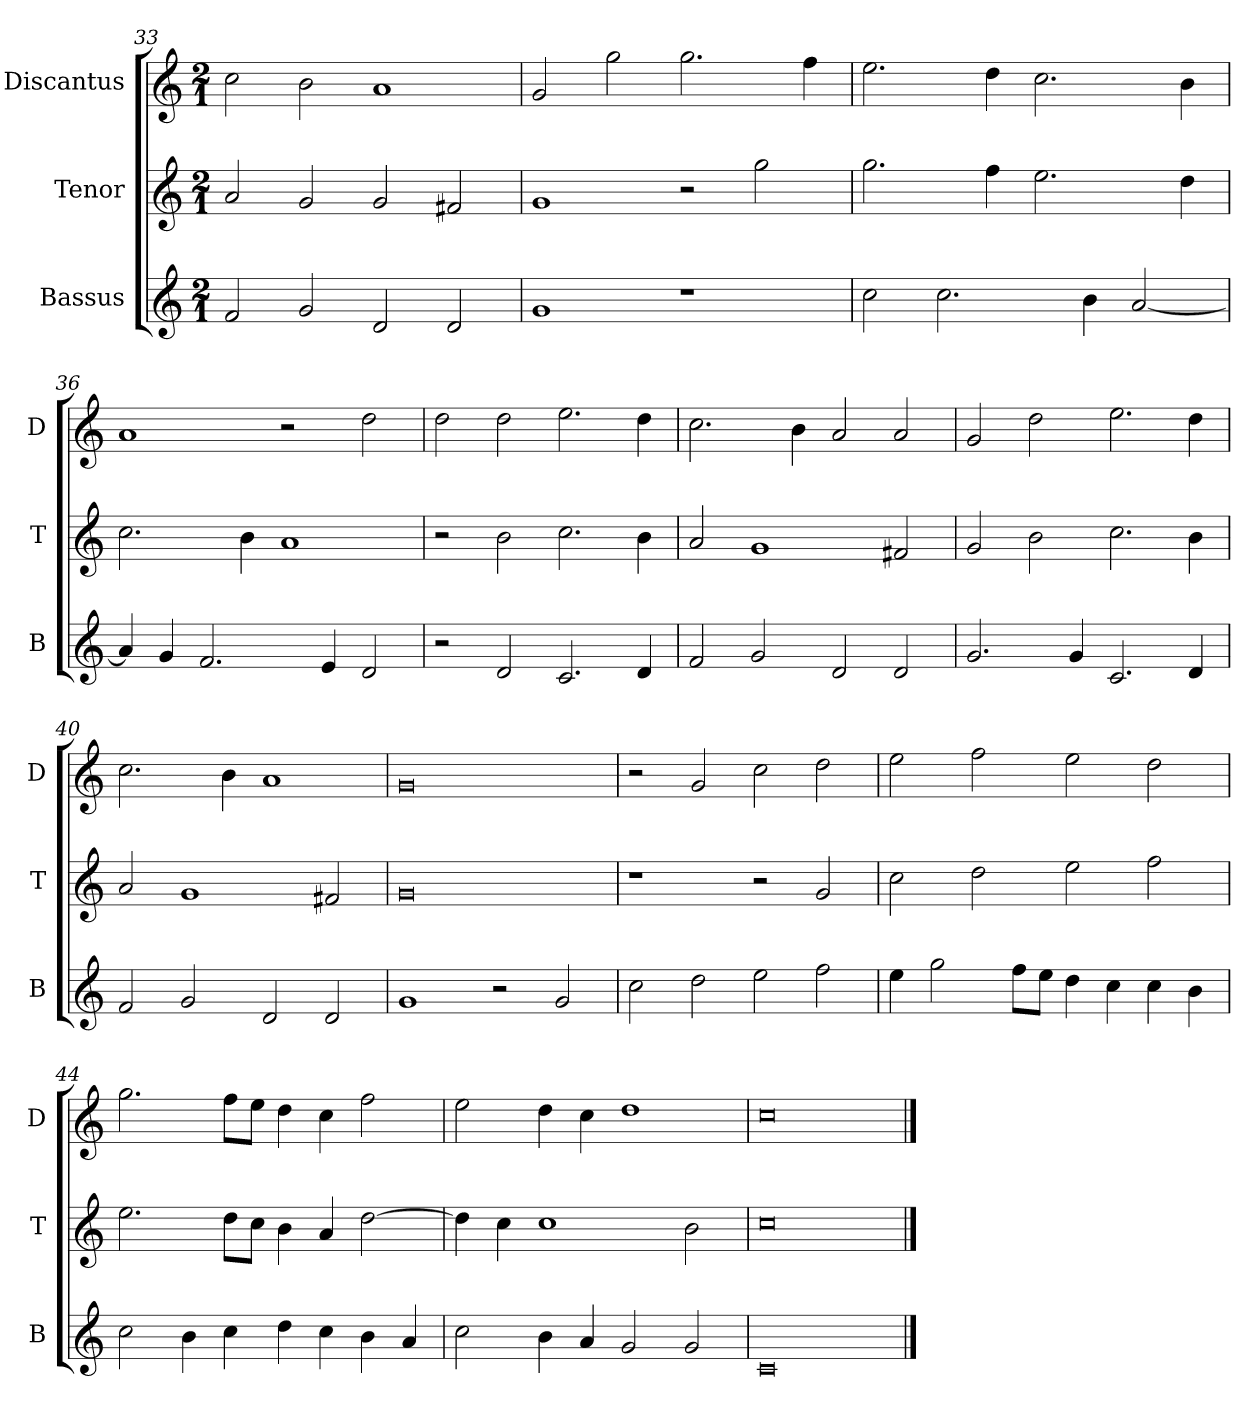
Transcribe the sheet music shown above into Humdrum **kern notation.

**kern	**kern	**kern
*part3	*part2	*part1
*staff3	*staff2	*staff1
*I"Bassus	*I"Tenor	*I"Discantus
*I'B	*I'T	*I'D
*clefG2	*clefG2	*clefG2
*k[]	*k[]	*k[]
*M2/1	*M2/1	*M2/1
=33	=33	=33
2f/	2a/	2cc\
2g/	2g/	2b\
2d/	2g/	1a
2d/	2f#X/	.
=34	=34	=34
1g	1g	2g/
.	.	2gg\
1r	2r	2.gg\
.	2gg\	.
.	.	4ff\
=35	=35	=35
2cc\	2.gg\	2.ee\
2.cc\	.	.
.	4ff\	4dd\
.	2.ee\	2.cc\
4b\	.	.
[2a/	.	.
.	4dd\	4b\
=36	=36	=36
4a/]	2.cc\	1a
4g/	.	.
2.f/	.	.
.	4b\	.
.	1a	2r
4e/	.	.
2d/	.	2dd\
=37	=37	=37
2r	2r	2dd\
2d/	2b\	2dd\
2.c/	2.cc\	2.ee\
4d/	4b\	4dd\
=38	=38	=38
2f/	2a/	2.cc\
2g/	1g	.
.	.	4b\
2d/	.	2a/
2d/	2f#X/	2a/
=39	=39	=39
2.g/	2g/	2g/
.	2b\	2dd\
4g/	.	.
2.c/	2.cc\	2.ee\
4d/	4b\	4dd\
=40	=40	=40
2f/	2a/	2.cc\
2g/	1g	.
.	.	4b\
2d/	.	1a
2d/	2f#X/	.
=41	=41	=41
1g	0g	0g
2r	.	.
2g/	.	.
=42	=42	=42
2cc\	1r	2r
2dd\	.	2g/
2ee\	2r	2cc\
2ff\	2g/	2dd\
=43	=43	=43
4ee\	2cc\	2ee\
2gg\	.	.
.	2dd\	2ff\
8ff\L	.	.
8ee\J	.	.
4dd\	2ee\	2ee\
4cc\	.	.
4cc\	2ff\	2dd\
4b\	.	.
=44	=44	=44
2cc\	2.ee\	2.gg\
4b\	.	.
4cc\	8dd\L	8ff\L
.	8cc\J	8ee\J
4dd\	4b\	4dd\
4cc\	4a/	4cc\
4b\	[2dd\	2ff\
4a/	.	.
=45	=45	=45
2cc\	4dd\]	2ee\
.	4cc\	.
4b\	1cc	4dd\
4a/	.	4cc\
2g/	.	1dd
2g/	2b\	.
=46	=46	=46
0c	0cc	0cc
==	==	==
*-	*-	*-
